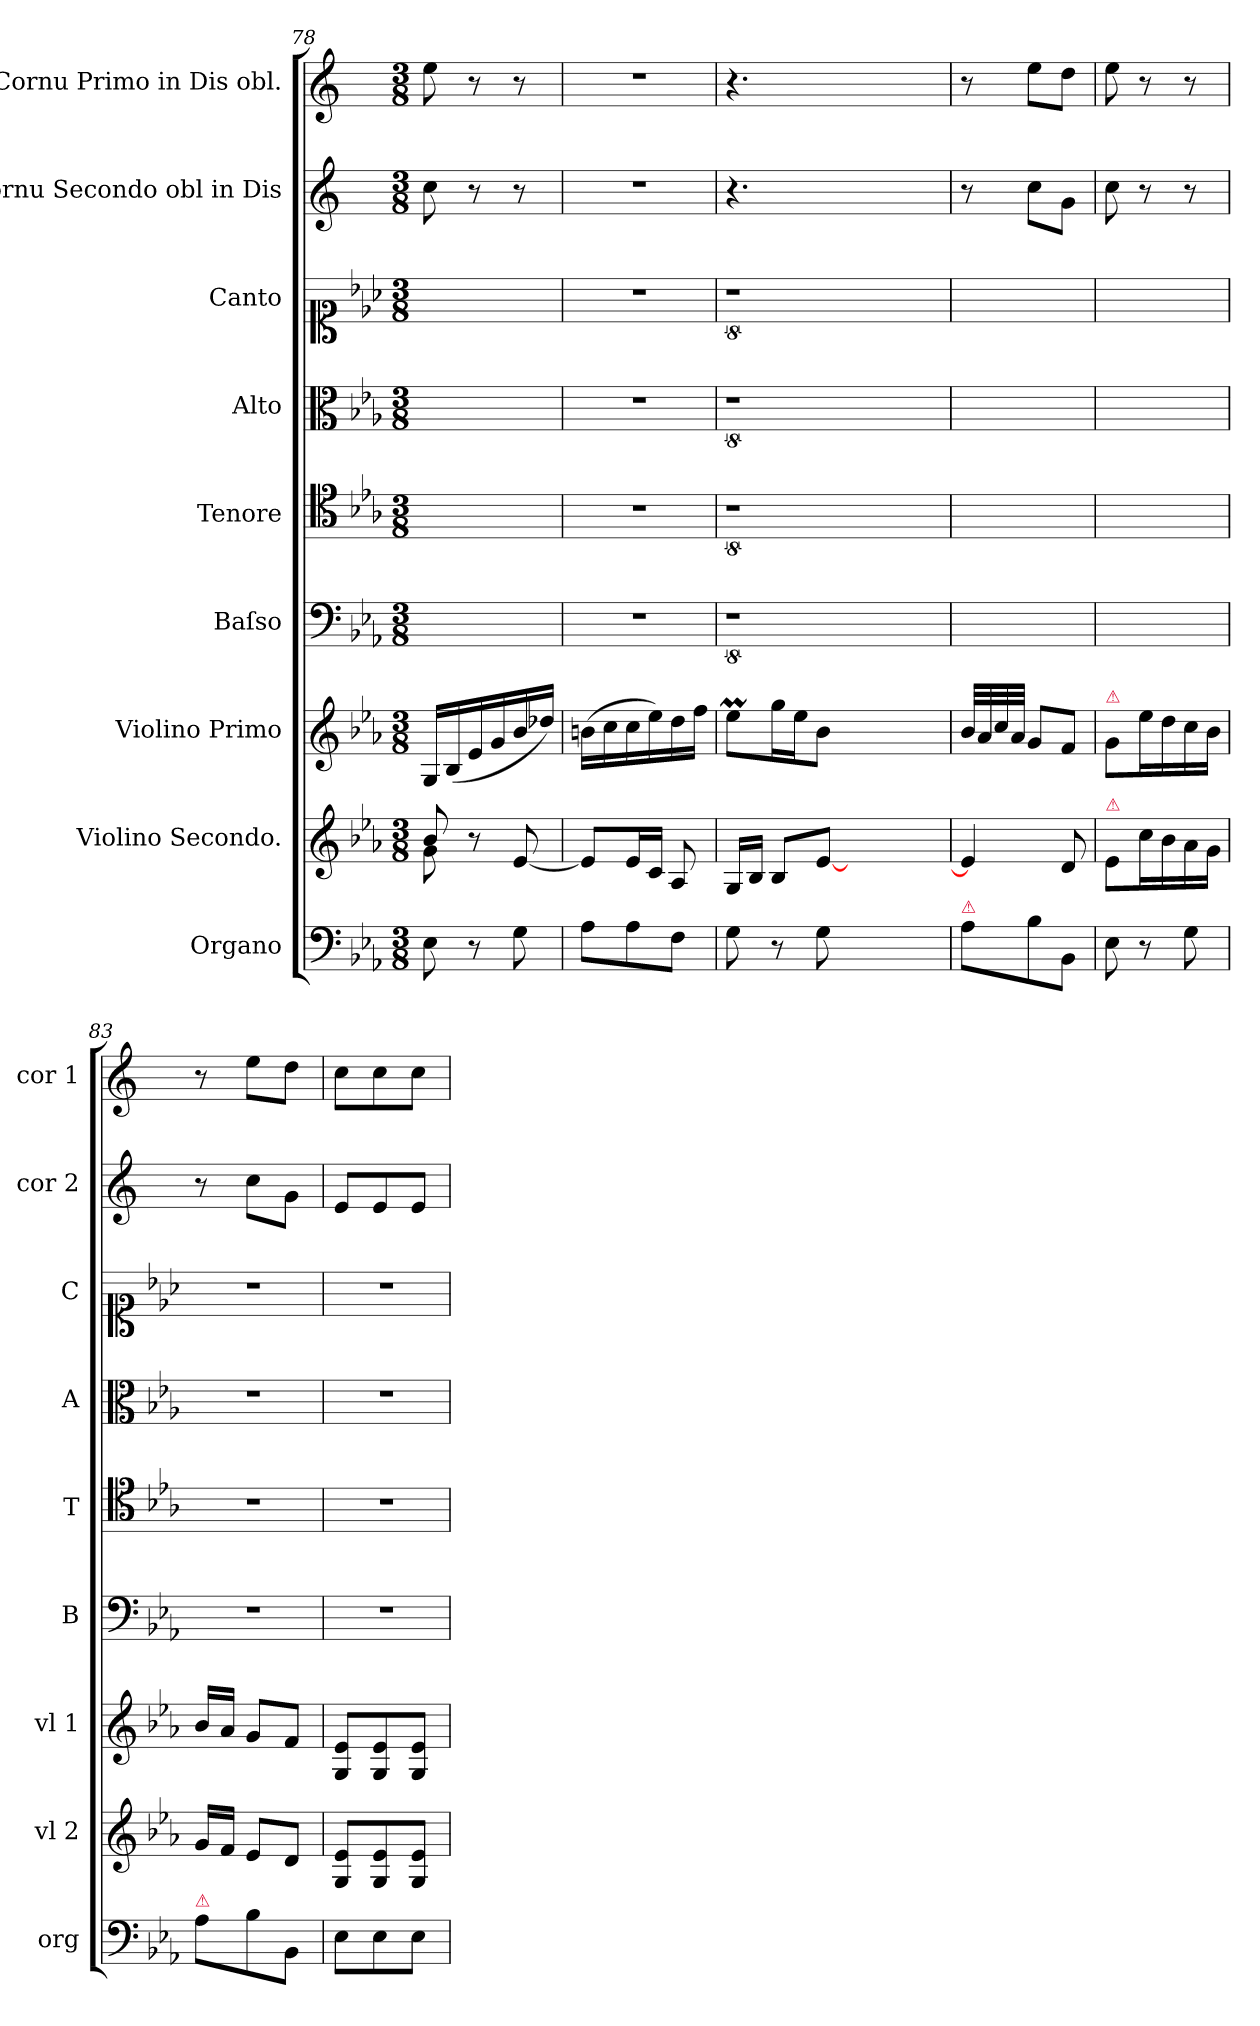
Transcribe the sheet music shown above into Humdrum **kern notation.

**kern	**kern	**kern	**kern	**kern	**kern	**kern	**kern	**kern
*part9	*part8	*part7	*part6	*part5	*part4	*part3	*part2	*part1
*staff9	*staff8	*staff7	*staff6	*staff5	*staff4	*staff3	*staff2	*staff1
*I"Organo	*I"Violino Secondo.	*I"Violino Primo	*I"Baſso	*I"Tenore	*I"Alto	*I"Canto	*I"Cornu Secondo obl in Dis	*I"Cornu Primo in Dis obl.
*I'org	*I'vl 2	*I'vl 1	*I'B	*I'T	*I'A	*I'C	*I'cor 2	*I'cor 1
*clefF4	*clefG2	*clefG2	*clefF4	*clefC4	*clefC3	*clefC1	*clefG2	*clefG2
*	*	*	*	*	*	*	*ITrd5c9	*ITrd5c9
*k[b-e-a-]	*k[b-e-a-]	*k[b-e-a-]	*k[b-e-a-]	*k[b-e-a-]	*k[b-e-a-]	*k[b-e-a-]	*k[b-e-a-]	*k[b-e-a-]
*E-:	*E-:	*E-:	*E-:	*E-:	*E-:	*E-:	*E-:	*E-:
*M3/8	*M3/8	*M3/8	*M3/8	*M3/8	*M3/8	*M3/8	*M3/8	*M3/8
=78	=78	=78	=78	=78	=78	=78	=78	=78
*	*^	*	*	*	*	*	*	*
8E-\	8b-/	8g\	16G/LL	4.ryy	4.ryy	4.ryy	4.ryy	8e-\	8g\
.	.	.	(<16B-/	.	.	.	.	.	.
8r	8r	4ryy	16e-/	.	.	.	.	8r	8r
.	.	.	16g/	.	.	.	.	.	.
8G\	[8e-/	.	16b-/	.	.	.	.	8r	8r
.	.	.	16dd-X/JJ)	.	.	.	.	.	.
*	*v	*v	*	*	*	*	*	*	*
=79	=79	=79	=79	=79	=79	=79	=79	=79
8A-\L	8e-/L]	(>16bn\LL	4.r	4.r	4.r	4.r	4.r	4.r
.	.	16cc\	.	.	.	.	.	.
8A-\	16e-/L	16cc\	.	.	.	.	.	.
.	16c/JJ	16ee-\)	.	.	.	.	.	.
8F\J	8A-/	16dd\	.	.	.	.	.	.
.	.	16ff\JJ	.	.	.	.	.	.
=80	=80	=80	=80	=80	=80	=80	=80	=80
8G\	16G/LL	8ee-M\L	8%9r	8%9r	8%9r	8%9r	4.r	4.r
.	16B-/JJ	.	.	.	.	.	.	.
8r	8B-/L	16gg\L	.	.	.	.	.	.
.	.	16ee-\J	.	.	.	.	.	.
8G\	[8e-/J	8b-\J	.	.	.	.	.	.
2.ryy	2.ryy	2.ryy	.	.	.	.	2.ryy	2.ryy
=81	=81	=81	=81	=81	=81	=81	=81	=81
!LO:TX:a:color=crimson:t=⚠	!	!	!	!	!	!	!	!
8A-\L	4e-/]	32b-/LLL	4.ryy	4.ryy	4.ryy	4.ryy	8r	8r
.	.	32a-/	.	.	.	.	.	.
.	.	32cc/	.	.	.	.	.	.
.	.	32a-/JJJ	.	.	.	.	.	.
8B-\	.	8g/L	.	.	.	.	8e-\L	8g\L
8BB-/J	8d/	8f/J	.	.	.	.	8B-\J	8f\J
=82	=82	=82	=82	=82	=82	=82	=82	=82
!	!	!LO:TX:a:color=crimson:t=⚠	!	!	!	!	!	!
!	!LO:TX:a:color=crimson:t=⚠	!	!	!	!	!	!	!
8E-\	8e-/L	8g/L	4.ryy	4.ryy	4.ryy	4.ryy	8e-\	8g\
8r	16cc\L	16ee-\L	.	.	.	.	8r	8r
.	16b-\	16dd\	.	.	.	.	.	.
8G\	16a-\	16cc\	.	.	.	.	8r	8r
.	16g\JJ	16b-\JJ	.	.	.	.	.	.
=83	=83	=83	=83	=83	=83	=83	=83	=83
!LO:TX:a:color=crimson:t=⚠	!	!	!	!	!	!	!	!
8A-\L	16g/LL	16b-/LL	4.r	4.r	4.r	4.r	8r	8r
.	16f/JJ	16a-/JJ	.	.	.	.	.	.
8B-\	8e-/L	8g/L	.	.	.	.	8e-\L	8g\L
8BB-/J	8d/J	8f/J	.	.	.	.	8B-\J	8f\J
=84	=84	=84	=84	=84	=84	=84	=84	=84
8E-\L	8G/ 8e-/L	8G/ 8e-/L	4.r	4.r	4.r	4.r	8G/L	8e-\L
8E-\	8G/ 8e-/	8G/ 8e-/	.	.	.	.	8G/	8e-\
8E-\J	8G/ 8e-/J	8G/ 8e-/J	.	.	.	.	8G/J	8e-\J
=	=	=	=	=	=	=	=	=
*-	*-	*-	*-	*-	*-	*-	*-	*-
